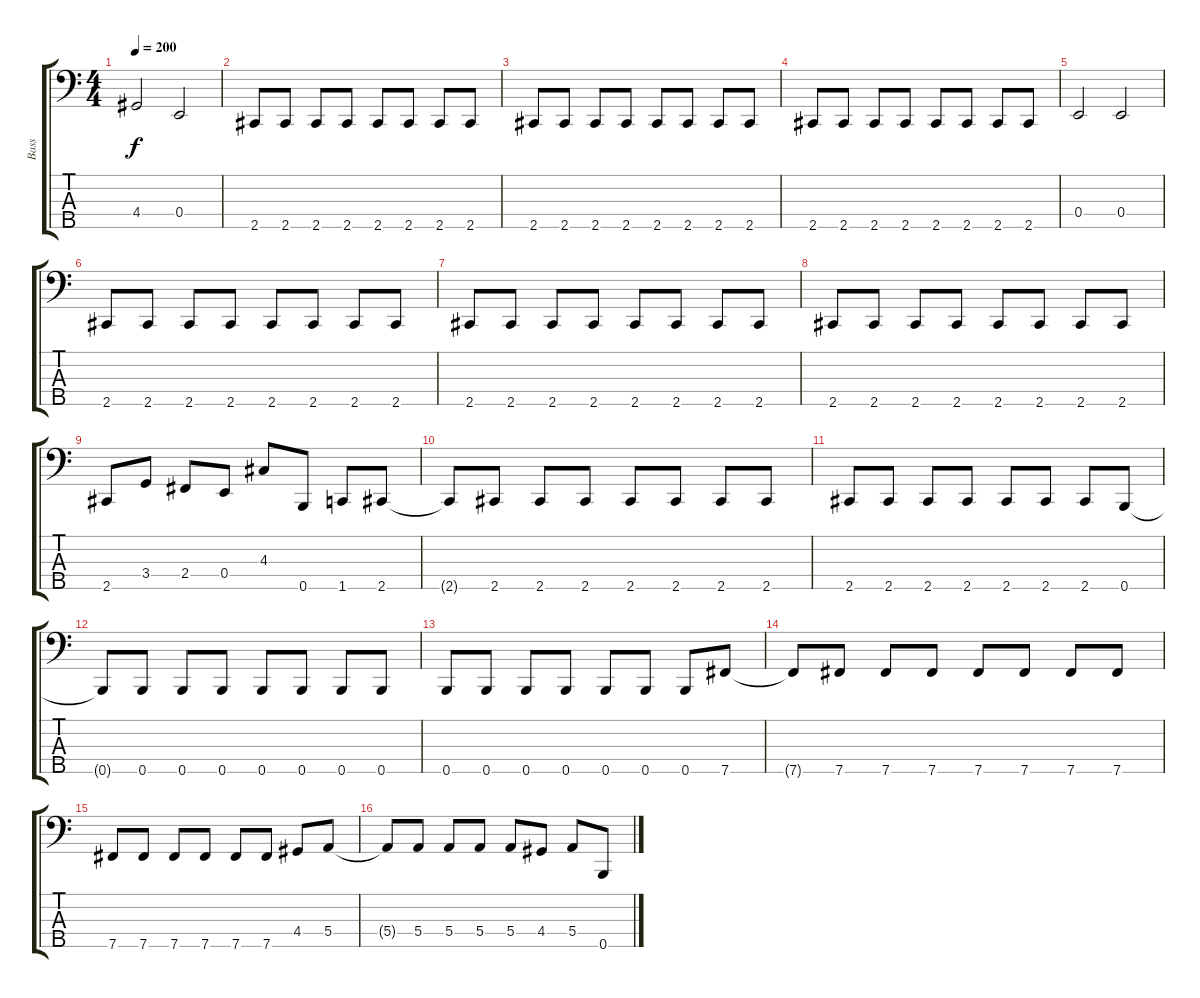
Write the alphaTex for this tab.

\track ("Bass" "Bass") {instrument electricbassfinger}
\staff {score tabs}
\tuning (G2 D2 A1 E1 B0) {hide}
\ts (4 4)
\tempo 200
\clef f4
\ks c
4.4.2{dy f} 0.4.2 |
2.5.8 2.5.8 2.5.8 2.5.8 2.5.8 2.5.8 2.5.8 2.5.8 |
2.5.8 2.5.8 2.5.8 2.5.8 2.5.8 2.5.8 2.5.8 2.5.8 |
2.5.8 2.5.8 2.5.8 2.5.8 2.5.8 2.5.8 2.5.8 2.5.8 |
0.4.2 0.4.2 |
2.5.8 2.5.8 2.5.8 2.5.8 2.5.8 2.5.8 2.5.8 2.5.8 |
2.5.8 2.5.8 2.5.8 2.5.8 2.5.8 2.5.8 2.5.8 2.5.8 |
2.5.8 2.5.8 2.5.8 2.5.8 2.5.8 2.5.8 2.5.8 2.5.8 |
2.5.8 3.4.8 2.4.8 0.4.8 4.3.8 0.5.8 1.5.8 2.5.8 |
2.5{t}.8 2.5.8 2.5.8 2.5.8 2.5.8 2.5.8 2.5.8 2.5.8 |
2.5.8 2.5.8 2.5.8 2.5.8 2.5.8 2.5.8 2.5.8 0.5.8 |
0.5{t}.8 0.5.8 0.5.8 0.5.8 0.5.8 0.5.8 0.5.8 0.5.8 |
0.5.8 0.5.8 0.5.8 0.5.8 0.5.8 0.5.8 0.5.8 7.5.8 |
7.5{t}.8 7.5.8 7.5.8 7.5.8 7.5.8 7.5.8 7.5.8 7.5.8 |
7.5.8 7.5.8 7.5.8 7.5.8 7.5.8 7.5.8 4.4.8 5.4.8 |
5.4{t}.8 5.4.8 5.4.8 5.4.8 5.4.8 4.4.8 5.4.8 0.5.8
